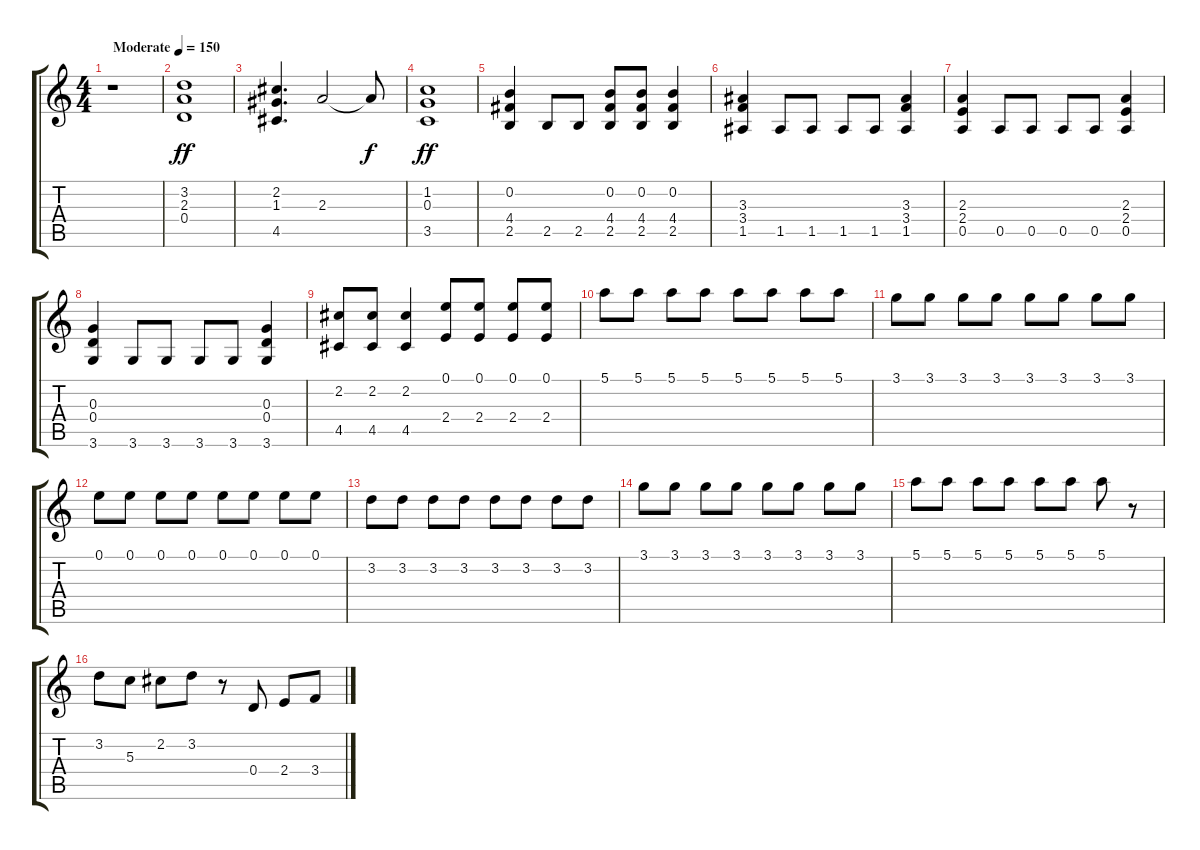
\track "" {instrument acousticguitarnylon}
\staff {score tabs}
\tuning (E4 B3 G3 D3 A2 E2) {hide}
\ts (4 4)
\tempo (150 "Moderate")
\clef g2
\ks c
r.1{dy ff instrument acousticguitarnylon} |
(3.2 2.3 0.4).1 |
(2.2 1.3 4.5).4{d} 2.3.2 2.3{t}.8{dy f} |
(1.2 0.3 3.5).1{dy ff} |
(0.2 4.4 2.5).4 2.5.8 2.5.8 (0.2 4.4 2.5).8 (0.2 4.4 2.5).8 (0.2 4.4 2.5).4 |
(3.3 3.4 1.5).4 1.5.8 1.5.8 1.5.8 1.5.8 (3.3 3.4 1.5).4 |
(2.3 2.4 0.5).4 0.5.8 0.5.8 0.5.8 0.5.8 (2.3 2.4 0.5).4 |
(0.3 0.4 3.6).4 3.6.8 3.6.8 3.6.8 3.6.8 (0.3 0.4 3.6).4 |
(2.2 4.5).8 (2.2 4.5).8 (2.2 4.5).4 (0.1 2.4).8 (0.1 2.4).8 (0.1 2.4).8 (0.1 2.4).8 |
5.1.8 5.1.8 5.1.8 5.1.8 5.1.8 5.1.8 5.1.8 5.1.8 |
3.1.8 3.1.8 3.1.8 3.1.8 3.1.8 3.1.8 3.1.8 3.1.8 |
0.1.8 0.1.8 0.1.8 0.1.8 0.1.8 0.1.8 0.1.8 0.1.8 |
3.2.8 3.2.8 3.2.8 3.2.8 3.2.8 3.2.8 3.2.8 3.2.8 |
3.1.8 3.1.8 3.1.8 3.1.8 3.1.8 3.1.8 3.1.8 3.1.8 |
5.1.8 5.1.8 5.1.8 5.1.8 5.1.8 5.1.8 5.1.8 r.8 |
3.2.8 5.3.8 2.2.8 3.2.8 r.8 0.4.8 2.4.8 3.4.8
